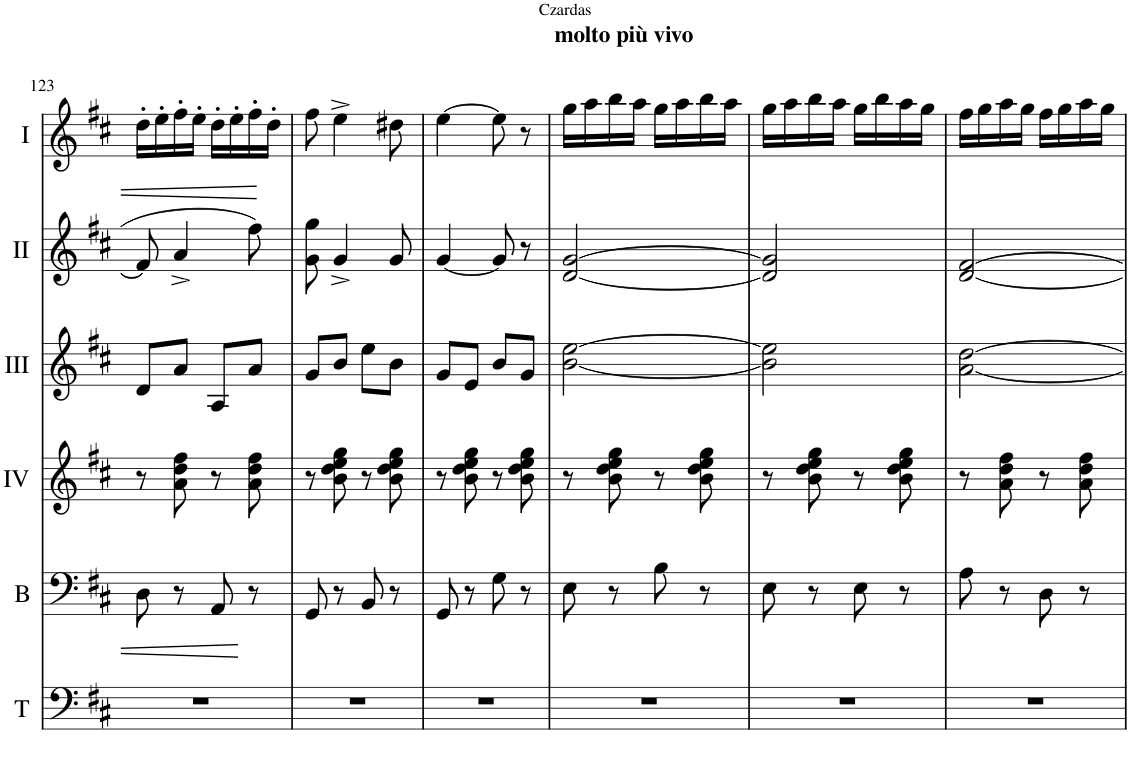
**kern	**kern	**kern	**kern	**kern	**kern
*part6	*part5	*part4	*part3	*part2	*part1
*staff6	*staff5	*staff4	*staff3	*staff2	*staff1
*I"Timp.	*I"Bass	*I"Acc. 4	*I"Acc. 3	*I"Acc. 2	*I"Acc. 1
*I'T	*I'B	*	*	*	*
!!LO:PB:g=z
*clefF4	*clefF4	*clefG2	*clefG2	*clefG2	*clefG2
*	*Trd7c12	*Trd7c12	*	*	*
*k[f#c#]	*k[f#c#]	*k[f#c#]	*k[f#c#]	*k[f#c#]	*k[f#c#]
*M2/4	*M2/4	*M2/4	*M2/4	*M2/4	*M2/4
=123	=123	=123	=123	=123	=123
2r	8D\	8r	8D/L	8f#/]	16dd'\LL
.	.	.	.	.	16ee'\
.	8r	8a\ 8dd\ 8ff#\	8A/J	4a^/	16ff#'\
.	.	.	.	.	16ee'\JJ
.	8AA/	8r	8AA/L	.	16dd'\LL
.	.	.	.	.	16ee'\
.	8r	8a\ 8dd\ 8ff#\	8A/J	8ff#\	16ff#'\
.	.	.	.	.	16dd'\JJ
=124	=124	=124	=124	=124	=124
2r	8GG/	8r	8G/L	8g\ 8gg\	8ff#\
.	8r	8b\ 8dd\ 8ee\ 8gg\	8B/J	4g^/	4ee^\
.	8BB/	8r	8e\L	.	.
.	8r	8b\ 8dd\ 8ee\ 8gg\	8B\J	8g/	8dd#X\
=125	=125	=125	=125	=125	=125
2r	8GG/	8r	8G/L	[4g/	[4ee\
.	8r	8b\ 8dd\ 8ee\ 8gg\	8E/J	.	.
.	8G\	8r	8B/L	8g/]	8ee\]
.	8r	8b\ 8dd\ 8ee\ 8gg\	8G/J	8r	8r
=126	=126	=126	=126	=126	=126
!	!	!	!	!	!LO:TX:a:B:t=molto più vivo
2r	8E\	8r	[2B\ [2e\	[2d/ [2g/	16gg\LL
.	.	.	.	.	16aa\
.	8r	8b\ 8dd\ 8ee\ 8gg\	.	.	16bb\
.	.	.	.	.	16aa\JJ
.	8B\	8r	.	.	16gg\LL
.	.	.	.	.	16aa\
.	8r	8b\ 8dd\ 8ee\ 8gg\	.	.	16bb\
.	.	.	.	.	16aa\JJ
=127	=127	=127	=127	=127	=127
2r	8E\	8r	2B\] 2e\]	2d/] 2g/]	16gg\LL
.	.	.	.	.	16aa\
.	8r	8b\ 8dd\ 8ee\ 8gg\	.	.	16bb\
.	.	.	.	.	16aa\JJ
.	8E\	8r	.	.	16gg\LL
.	.	.	.	.	16bb\
.	8r	8b\ 8dd\ 8ee\ 8gg\	.	.	16aa\
.	.	.	.	.	16gg\JJ
=128	=128	=128	=128	=128	=128
2r	8A\	8r	[2A\ [2d\	[2d/ [2f#/	16ff#\LL
.	.	.	.	.	16gg\
.	8r	8a\ 8dd\ 8ff#\	.	.	16aa\
.	.	.	.	.	16gg\JJ
.	8D\	8r	.	.	16ff#\LL
.	.	.	.	.	16gg\
.	8r	8a\ 8dd\ 8ff#\	.	.	16aa\
.	.	.	.	.	16gg\JJ
=	=	=	=	=	=
*-	*-	*-	*-	*-	*-
